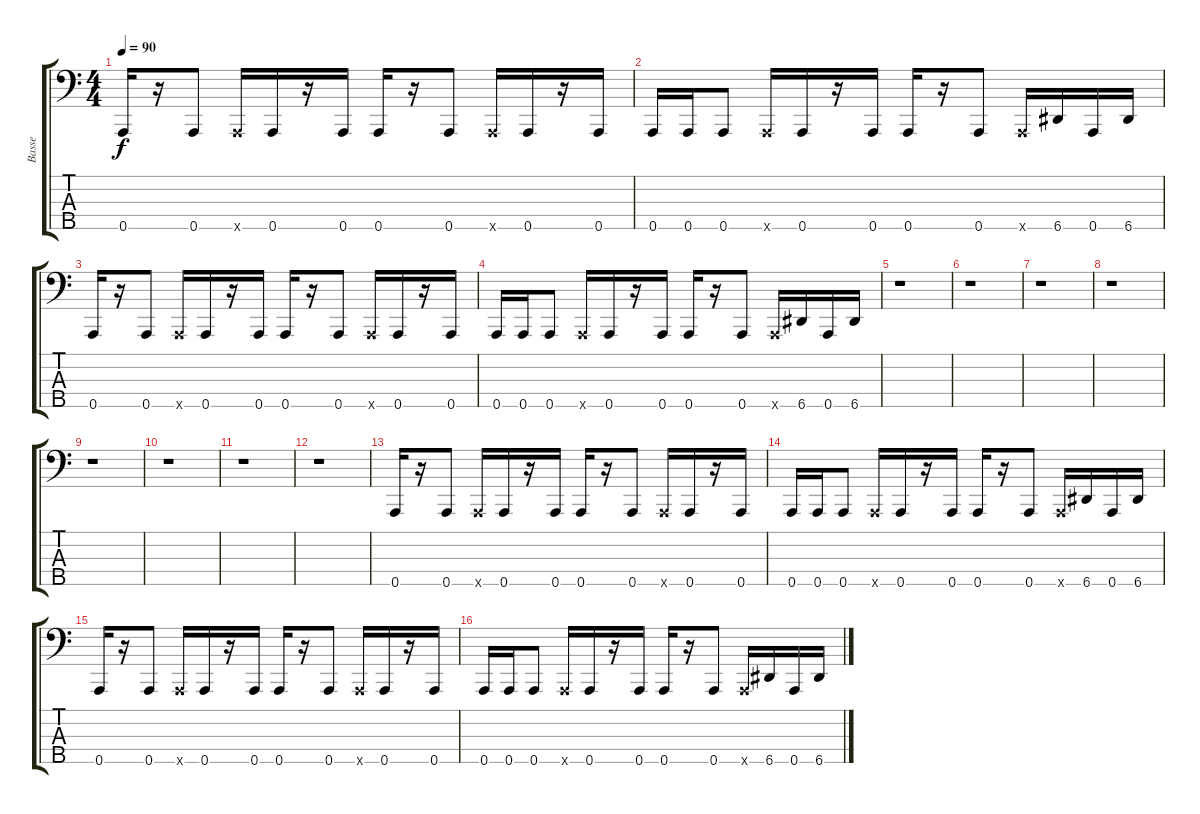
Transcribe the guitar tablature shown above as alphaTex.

\track ("Basse" "Basse") {instrument slapbass1}
\staff {score tabs}
\tuning (F2 C2 G1 D1 A0) {hide}
\ts (4 4)
\tempo 90
\clef f4
\ks c
0.5.16{dy f} r.16 0.5.8 0.5{x}.16 0.5.16 r.16 0.5.16 0.5.16 r.16 0.5.8 0.5{x}.16 0.5.16 r.16 0.5.16 |
0.5.16 0.5.16 0.5.8 0.5{x}.16 0.5.16 r.16 0.5.16 0.5.16 r.16 0.5.8 0.5{x}.16 6.5.16 0.5.16 6.5.16 |
0.5.16 r.16 0.5.8 0.5{x}.16 0.5.16 r.16 0.5.16 0.5.16 r.16 0.5.8 0.5{x}.16 0.5.16 r.16 0.5.16 |
0.5.16 0.5.16 0.5.8 0.5{x}.16 0.5.16 r.16 0.5.16 0.5.16 r.16 0.5.8 0.5{x}.16 6.5.16 0.5.16 6.5.16 |
r.1 |
r.1 |
r.1 |
r.1 |
r.1 |
r.1 |
r.1 |
r.1 |
0.5.16 r.16 0.5.8 0.5{x}.16 0.5.16 r.16 0.5.16 0.5.16 r.16 0.5.8 0.5{x}.16 0.5.16 r.16 0.5.16 |
0.5.16 0.5.16 0.5.8 0.5{x}.16 0.5.16 r.16 0.5.16 0.5.16 r.16 0.5.8 0.5{x}.16 6.5.16 0.5.16 6.5.16 |
0.5.16 r.16 0.5.8 0.5{x}.16 0.5.16 r.16 0.5.16 0.5.16 r.16 0.5.8 0.5{x}.16 0.5.16 r.16 0.5.16 |
0.5.16 0.5.16 0.5.8 0.5{x}.16 0.5.16 r.16 0.5.16 0.5.16 r.16 0.5.8 0.5{x}.16 6.5.16 0.5.16 6.5.16
